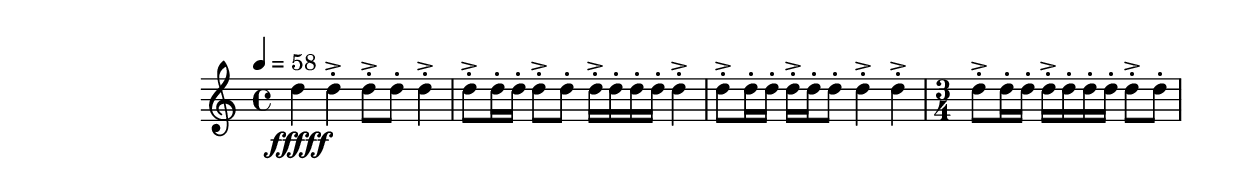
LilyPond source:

\version "2.18.2"
\score {
  
   \new Staff \with {
  } 
  {
      \clef treble
      \tempo 4 = 58
      
      
      
      
    d''4\fffff 
     
     d''-.->  d''8-.-> d''-.  d''4-.->
     d''8-.-> d''16-. d''-.  d''8-.-> d''-. d''16-.-> d''-.  d''-. d''-.
     d''4-.->  d''8-.-> d''16-.  d''16-. d''-.-> d''-.  d''8-. d''4-.-> d''-.->
     \time 3/4
     d''8-.-> d''16-. d''-.  d''16-.-> d''-.  d''-. d''-.
     d''8-.-> d''-. 
     
     
     
     
  }
  \layout{ 
    indent = 24
  }
  \midi{}
}